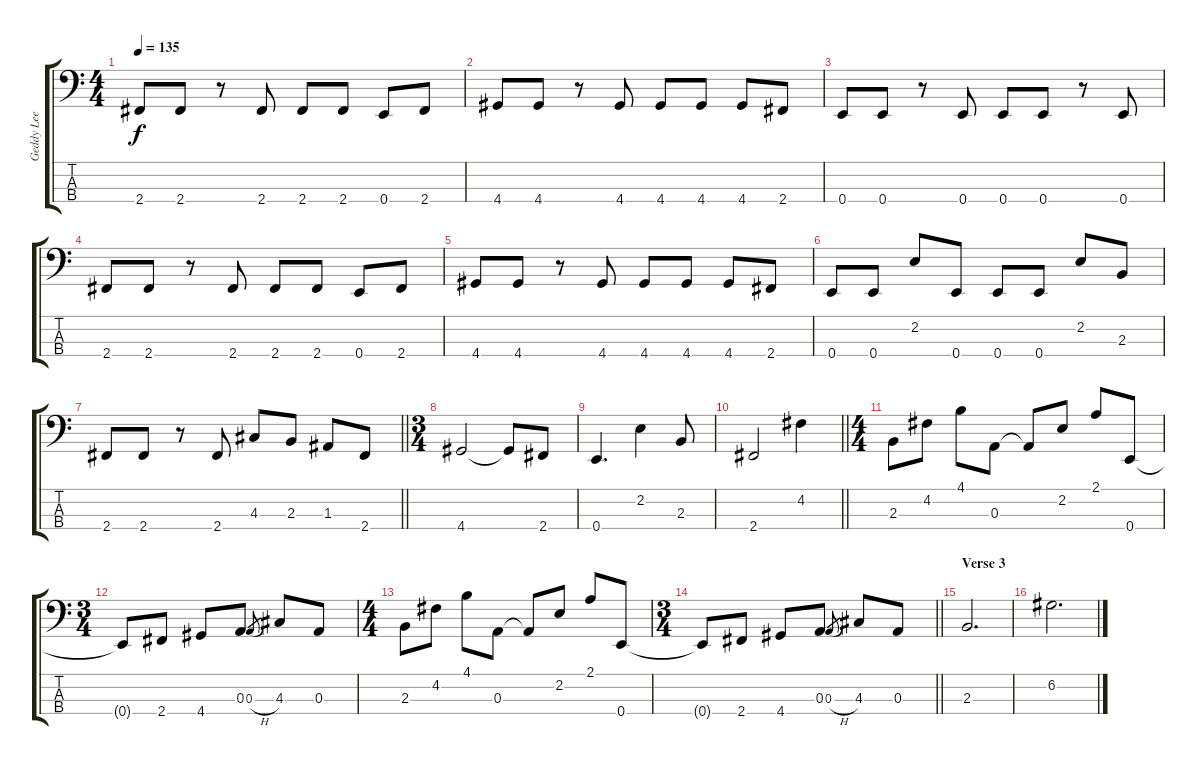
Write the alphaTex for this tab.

\track ("Geddy Lee" "Geddy Lee") {mute instrument electricbassfinger}
\staff {score tabs}
\tuning (G2 D2 A1 E1) {hide}
\ts (4 4)
\tempo 135
\clef f4
\ks c
2.4.8{dy f} 2.4.8 r.8 2.4.8 2.4.8 2.4.8 0.4.8 2.4.8 |
4.4.8 4.4.8 r.8 4.4.8 4.4.8 4.4.8 4.4.8 2.4.8 |
0.4.8 0.4.8 r.8 0.4.8 0.4.8 0.4.8 r.8 0.4.8 |
2.4.8 2.4.8 r.8 2.4.8 2.4.8 2.4.8 0.4.8 2.4.8 |
4.4.8 4.4.8 r.8 4.4.8 4.4.8 4.4.8 4.4.8 2.4.8 |
0.4.8 0.4.8 2.2.8 0.4.8 0.4.8 0.4.8 2.2.8 2.3.8 |
\barLineRight lightlight
2.4.8 2.4.8 r.8 2.4.8 4.3.8 2.3.8 1.3.8 2.4.8 |
\ts (3 4)
4.4.2 4.4{t}.8 2.4.8 |
0.4.4{d} 2.2.4 2.3.8 |
\barLineRight lightlight
2.4.2 4.2.4 |
\ts (4 4)
2.3.8 4.2.8 4.1.8 0.3.8 0.3{t}.8 2.2.8 2.1.8 0.4.8 |
\ts (3 4)
0.4{t}.8 2.4.8 4.4.8 0.3.8 0.3{h}.8{gr} 4.3.8 0.3.8 |
\ts (4 4)
2.3.8 4.2.8 4.1.8 0.3.8 0.3{t}.8 2.2.8 2.1.8 0.4.8 |
\ts (3 4)
\barLineRight lightlight
0.4{t}.8 2.4.8 4.4.8 0.3.8 0.3{h}.8{gr} 4.3.8 0.3.8 |
\section ("" "Verse 3")
2.3.2{d} |
6.2.2{d}
